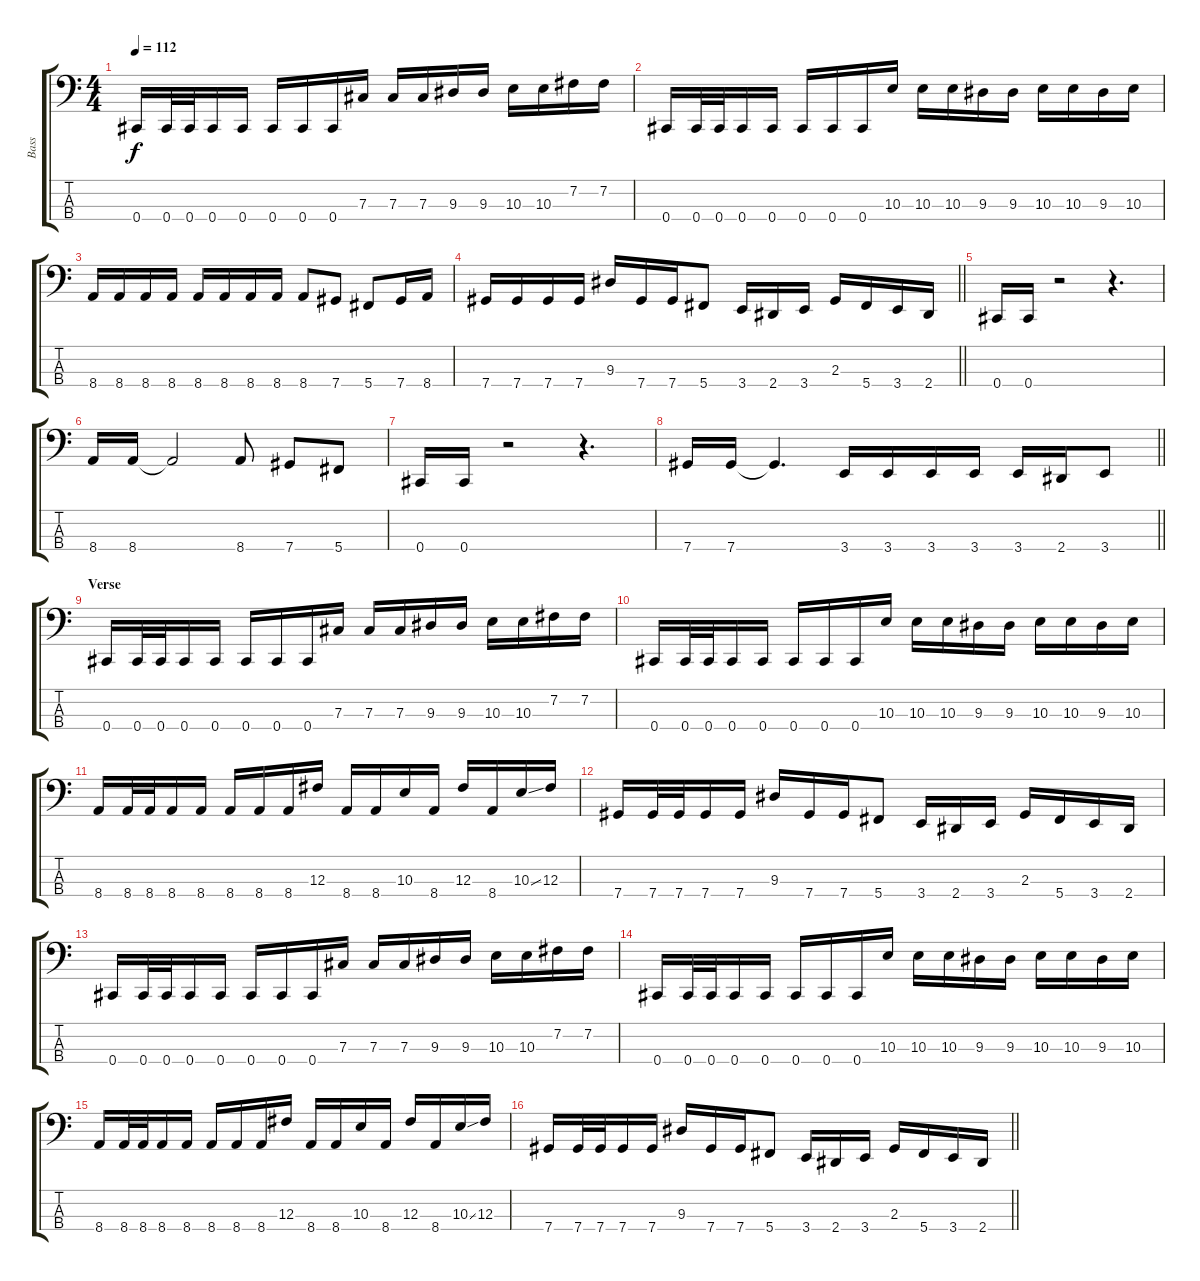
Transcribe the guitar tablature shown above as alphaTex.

\track ("Bass" "Bass") {instrument electricbassfinger}
\staff {score tabs}
\tuning (E2 B1 Gb1 Db1) {hide}
\ts (4 4)
\section ("" "")
\tempo 112
\clef f4
\ks c
0.4.16{dy f} 0.4.32 0.4.32 0.4.16 0.4.16 0.4.16 0.4.16 0.4.16 7.3.16 7.3.16 7.3.16 9.3.16 9.3.16 10.3.16 10.3.16 7.2.16 7.2.16 |
0.4.16 0.4.32 0.4.32 0.4.16 0.4.16 0.4.16 0.4.16 0.4.16 10.3.16 10.3.16 10.3.16 9.3.16 9.3.16 10.3.16 10.3.16 9.3.16 10.3.16 |
8.4.16 8.4.16 8.4.16 8.4.16 8.4.16 8.4.16 8.4.16 8.4.16 8.4.8 7.4.8 5.4.8 7.4.16 8.4.16 |
\barLineRight lightlight
7.4.16 7.4.16 7.4.16 7.4.16 9.3.16 7.4.16 7.4.16 5.4.8 3.4.16 2.4.16 3.4.16 2.3.16 5.4.16 3.4.16 2.4.16 |
\section ("" "")
0.4.16 0.4.16 r.2 r.4{d} |
8.4.16 8.4.16 8.4{t}.2 8.4.8 7.4.8 5.4.8 |
0.4.16 0.4.16 r.2 r.4{d} |
\barLineRight lightlight
7.4.16 7.4.16 7.4{t}.4{d} 3.4.16 3.4.16 3.4.16 3.4.16 3.4.16 2.4.16 3.4.8 |
\section ("" "Verse")
0.4.16 0.4.32 0.4.32 0.4.16 0.4.16 0.4.16 0.4.16 0.4.16 7.3.16 7.3.16 7.3.16 9.3.16 9.3.16 10.3.16 10.3.16 7.2.16 7.2.16 |
0.4.16 0.4.32 0.4.32 0.4.16 0.4.16 0.4.16 0.4.16 0.4.16 10.3.16 10.3.16 10.3.16 9.3.16 9.3.16 10.3.16 10.3.16 9.3.16 10.3.16 |
8.4.16 8.4.32 8.4.32 8.4.16 8.4.16 8.4.16 8.4.16 8.4.16 12.3.16 8.4.16 8.4.16 10.3.16 8.4.16 12.3.16 8.4.16 10.3{ss}.16 12.3.16 |
7.4.16 7.4.32 7.4.32 7.4.16 7.4.16 9.3.16 7.4.16 7.4.16 5.4.8 3.4.16 2.4.16 3.4.16 2.3.16 5.4.16 3.4.16 2.4.16 |
0.4.16 0.4.32 0.4.32 0.4.16 0.4.16 0.4.16 0.4.16 0.4.16 7.3.16 7.3.16 7.3.16 9.3.16 9.3.16 10.3.16 10.3.16 7.2.16 7.2.16 |
0.4.16 0.4.32 0.4.32 0.4.16 0.4.16 0.4.16 0.4.16 0.4.16 10.3.16 10.3.16 10.3.16 9.3.16 9.3.16 10.3.16 10.3.16 9.3.16 10.3.16 |
8.4.16 8.4.32 8.4.32 8.4.16 8.4.16 8.4.16 8.4.16 8.4.16 12.3.16 8.4.16 8.4.16 10.3.16 8.4.16 12.3.16 8.4.16 10.3{ss}.16 12.3.16 |
\barLineRight lightlight
7.4.16 7.4.32 7.4.32 7.4.16 7.4.16 9.3.16 7.4.16 7.4.16 5.4.8 3.4.16 2.4.16 3.4.16 2.3.16 5.4.16 3.4.16 2.4.16
